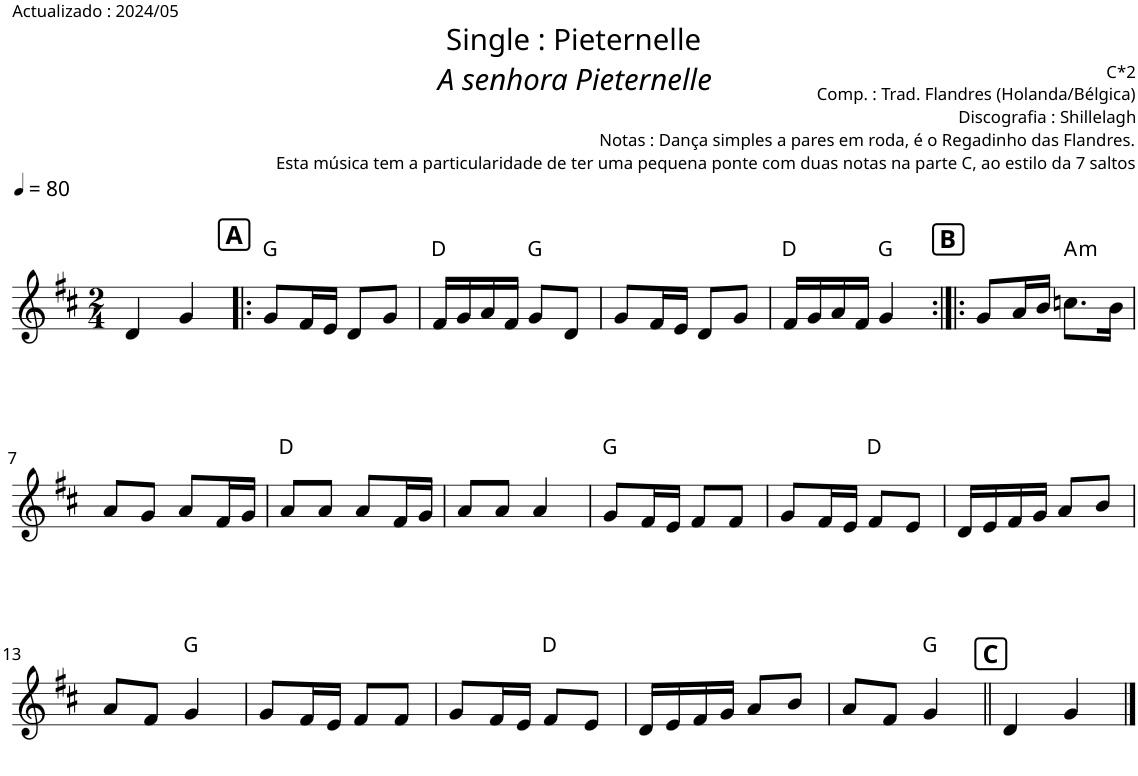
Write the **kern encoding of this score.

**kern	**harte
*part1	*part1
*staff1	*
*I"Piano	*
*I'Pno.	*
*clefG2	*
*k[f#c#]	*
*M2/4	*
*MM80	*
=1	=1
4d/	.
4g/	.
!!LO:REH:place=s1:a:B:cj:fs=12:t=A
=2!|:	=2!|:
8g/L	G:maj
16f#/L	.
16e/JJ	.
8d/L	.
8g/J	.
=3	=3
16f#/LL	D:maj
16g/	.
16a/	.
16f#/JJ	.
8g/L	G:maj
8d/J	.
=4	=4
8g/L	.
16f#/L	.
16e/JJ	.
8d/L	.
8g/J	.
=5	=5
16f#/LL	D:maj
16g/	.
16a/	.
16f#/JJ	.
4g/	G:maj
!!LO:REH:place=s1:a:B:cj:fs=12:t=B
=6:|!|:	=6:|!|:
8g/L	.
16a/L	.
16b/JJ	.
!	!LO:H:kt=m
8.ccn\L	A:min
16b\Jk	.
!!LO:LB:g=z
=7	=7
8a/L	.
8g/J	.
8a/L	.
16f#/L	.
16g/JJ	.
=8	=8
8a/L	D:maj
8a/J	.
8a/L	.
16f#/L	.
16g/JJ	.
=9	=9
8a/L	.
8a/J	.
4a/	.
=10	=10
8g/L	G:maj
16f#/L	.
16e/JJ	.
8f#/L	.
8f#/J	.
=11	=11
8g/L	.
16f#/L	.
16e/JJ	.
8f#/L	D:maj
8e/J	.
=12	=12
16d/LL	.
16e/	.
16f#/	.
16g/JJ	.
8a/L	.
8b/J	.
!!LO:LB:g=z
=13	=13
8a/L	.
8f#/J	.
4g/	G:maj
=14	=14
8g/L	.
16f#/L	.
16e/JJ	.
8f#/L	.
8f#/J	.
=15	=15
8g/L	.
16f#/L	.
16e/JJ	.
8f#/L	D:maj
8e/J	.
=16	=16
16d/LL	.
16e/	.
16f#/	.
16g/JJ	.
8a/L	.
8b/J	.
=17	=17
8a/L	.
8f#/J	.
4g/	G:maj
!!LO:REH:place=s1:a:B:cj:fs=12:t=C
=18||	=18||
4d/	.
4g/	.
==	==
*-	*-
